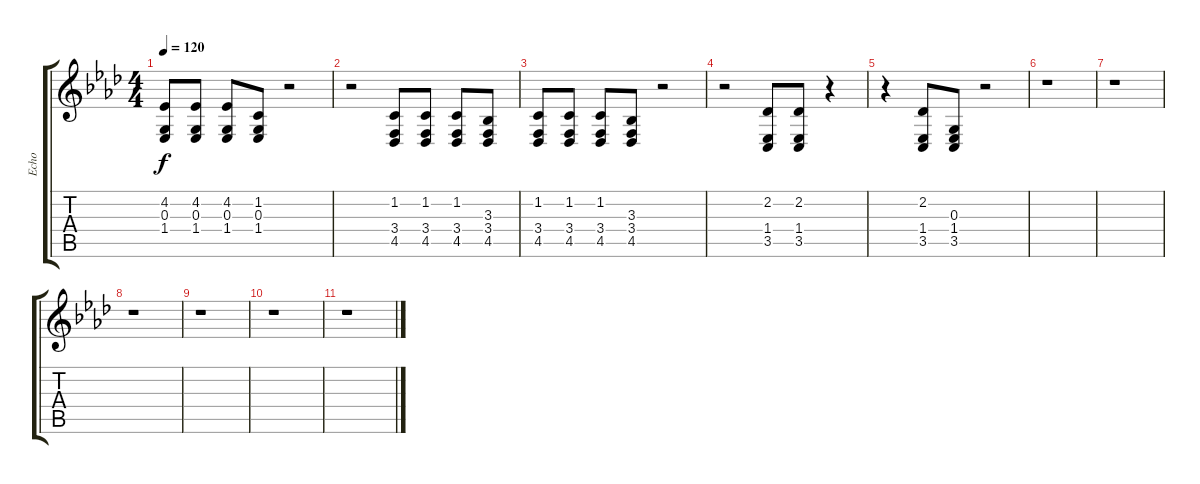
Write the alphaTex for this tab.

\track ("Echo" "Echo") {instrument fx7echoes}
\staff {score tabs}
\tuning (E4 B3 G3 D3 A2 E2) {hide}
\ts (4 4)
\tempo 120
\clef g2
\ks ab
(4.2 0.3 1.4).8{dy f} (4.2 0.3 1.4).8 (4.2 0.3 1.4).8 (1.2 0.3 1.4).8 r.2 |
r.2 (1.2 3.4 4.5).8 (1.2 3.4 4.5).8 (1.2 3.4 4.5).8 (3.3 3.4 4.5).8 |
(1.2 3.4 4.5).8 (1.2 3.4 4.5).8 (1.2 3.4 4.5).8 (3.3 3.4 4.5).8 r.2 |
r.2 (2.2 1.4 3.5).8 (2.2 1.4 3.5).8 r.4 |
r.4 (2.2 1.4 3.5).8 (0.3 1.4 3.5).8 r.2 |
r.1 |
r.1 |
r.1 |
r.1 |
r.1 |
r.1
